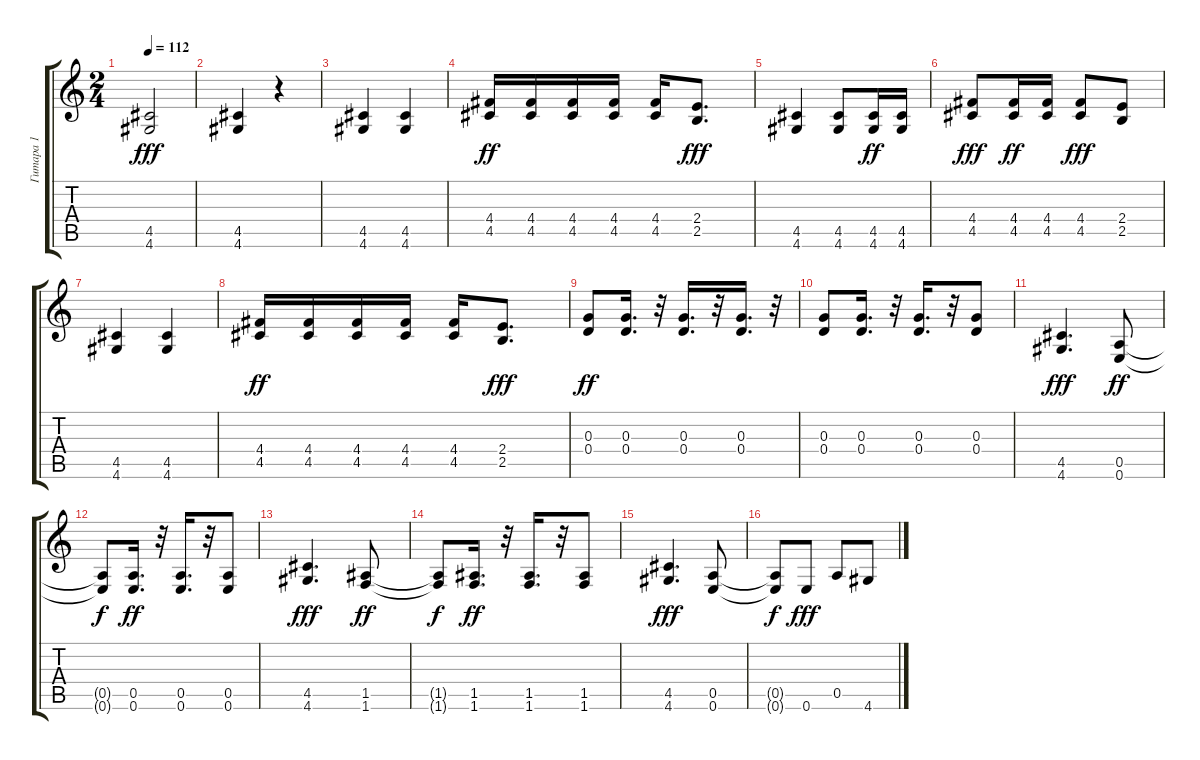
\track ("Гитара 1" "Гитара 1") {instrument distortionguitar}
\staff {score tabs}
\tuning (E4 B3 G3 D3 A2 E2) {hide}
\ts (2 4)
\tempo 112
\clef g2
\ks c
(4.5 4.6).2{dy fff} |
(4.5 4.6).4 r.4 |
(4.5 4.6).4 (4.5 4.6).4 |
(4.4 4.5).16{dy ff} (4.4 4.5).16 (4.4 4.5).16 (4.4 4.5).16 (4.4 4.5).16 (2.4 2.5).8{d dy fff} |
(4.5 4.6).4 (4.5 4.6).8 (4.5 4.6).16{dy ff} (4.5 4.6).16 |
(4.4 4.5).8{dy fff} (4.4 4.5).16{dy ff} (4.4 4.5).16 (4.4 4.5).8{dy fff} (2.4 2.5).8 |
(4.5 4.6).4 (4.5 4.6).4 |
(4.4 4.5).16{dy ff} (4.4 4.5).16 (4.4 4.5).16 (4.4 4.5).16 (4.4 4.5).16 (2.4 2.5).8{d dy fff} |
(0.3 0.4).8{dy ff} (0.3 0.4).16{d} r.32 (0.3 0.4).16{d} r.32 (0.3 0.4).16{d} r.32 |
(0.3 0.4).8 (0.3 0.4).16{d} r.32 (0.3 0.4).16{d} r.32 (0.3 0.4).8 |
(4.5 4.6).4{d dy fff} (0.5 0.6).8{dy ff} |
(0.5{t} 0.6{t}).8{dy f} (0.5 0.6).16{d dy ff} r.32 (0.5 0.6).16{d} r.32 (0.5 0.6).8 |
(4.5 4.6).4{d dy fff} (1.5 1.6).8{dy ff} |
(1.5{t} 1.6{t}).8{dy f} (1.5 1.6).16{d dy ff} r.32 (1.5 1.6).16{d} r.32 (1.5 1.6).8 |
(4.5 4.6).4{d dy fff} (0.5 0.6).8 |
(0.5{t} 0.6{t}).8{dy f} 0.6.8{dy fff} 0.5.8 4.6.8
